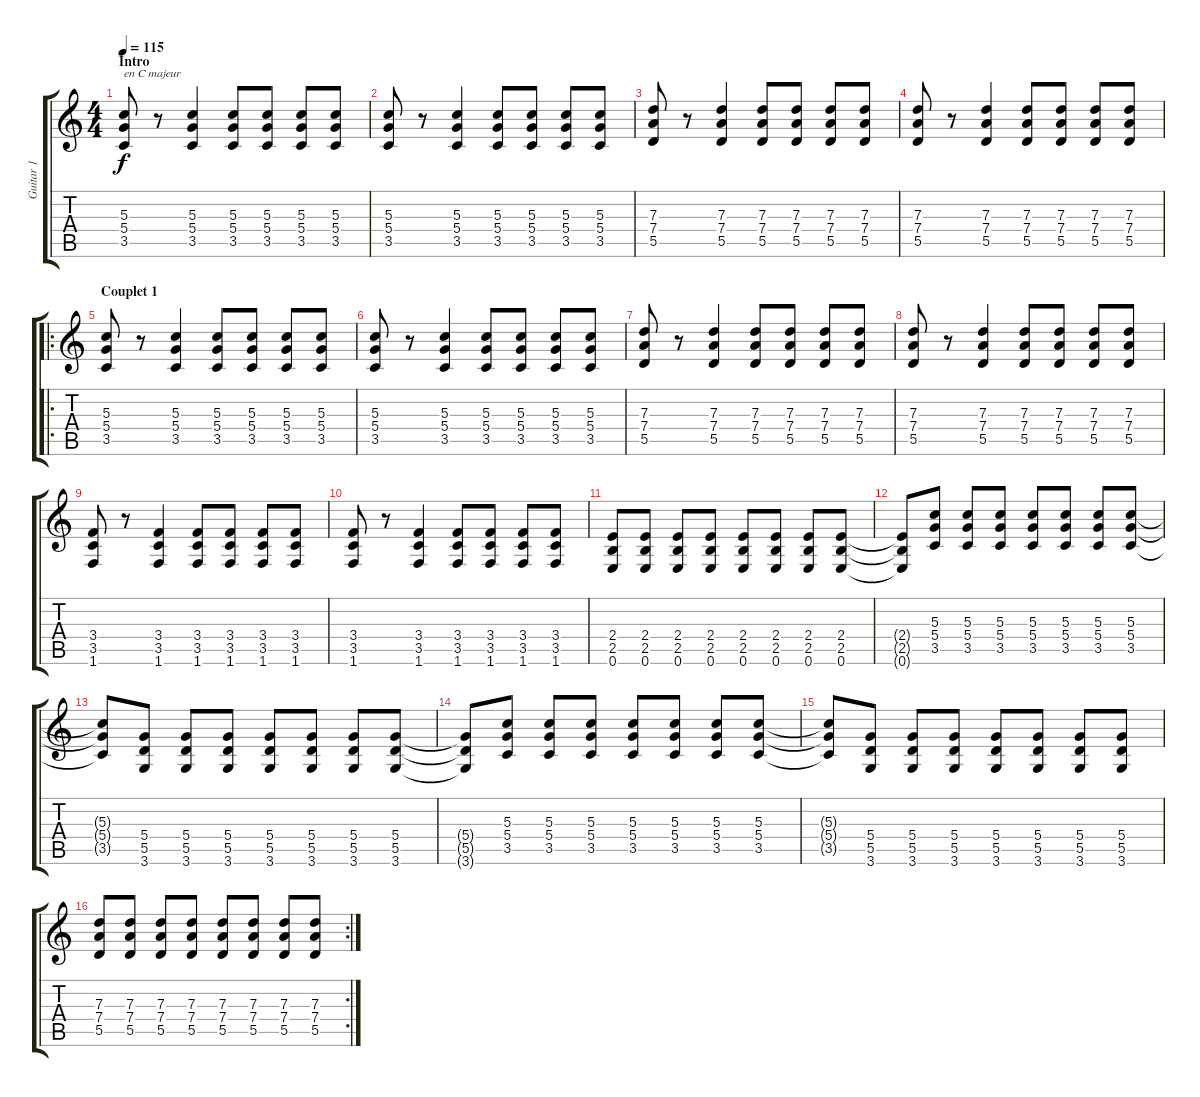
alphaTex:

\track ("Guitar 1" "Guitar 1") {instrument overdrivenguitar}
\staff {score tabs}
\tuning (E4 B3 G3 D3 A2 E2) {hide}
\ts (4 4)
\section ("" "Intro")
\tempo 115
\clef g2
\ks c
(5.3 5.4 3.5).8{txt "en C majeur" dy f instrument overdrivenguitar} r.8 (5.3 5.4 3.5).4 (5.3 5.4 3.5).8 (5.3 5.4 3.5).8 (5.3 5.4 3.5).8 (5.3 5.4 3.5).8 |
(5.3 5.4 3.5).8 r.8 (5.3 5.4 3.5).4 (5.3 5.4 3.5).8 (5.3 5.4 3.5).8 (5.3 5.4 3.5).8 (5.3 5.4 3.5).8 |
(7.3 7.4 5.5).8 r.8 (7.3 7.4 5.5).4 (7.3 7.4 5.5).8 (7.3 7.4 5.5).8 (7.3 7.4 5.5).8 (7.3 7.4 5.5).8 |
(7.3 7.4 5.5).8 r.8 (7.3 7.4 5.5).4 (7.3 7.4 5.5).8 (7.3 7.4 5.5).8 (7.3 7.4 5.5).8 (7.3 7.4 5.5).8 |
\ro
\section ("" "Couplet 1")
(5.3 5.4 3.5).8 r.8 (5.3 5.4 3.5).4 (5.3 5.4 3.5).8 (5.3 5.4 3.5).8 (5.3 5.4 3.5).8 (5.3 5.4 3.5).8 |
(5.3 5.4 3.5).8 r.8 (5.3 5.4 3.5).4 (5.3 5.4 3.5).8 (5.3 5.4 3.5).8 (5.3 5.4 3.5).8 (5.3 5.4 3.5).8 |
(7.3 7.4 5.5).8 r.8 (7.3 7.4 5.5).4 (7.3 7.4 5.5).8 (7.3 7.4 5.5).8 (7.3 7.4 5.5).8 (7.3 7.4 5.5).8 |
(7.3 7.4 5.5).8 r.8 (7.3 7.4 5.5).4 (7.3 7.4 5.5).8 (7.3 7.4 5.5).8 (7.3 7.4 5.5).8 (7.3 7.4 5.5).8 |
(3.4 3.5 1.6).8 r.8 (3.4 3.5 1.6).4 (3.4 3.5 1.6).8 (3.4 3.5 1.6).8 (3.4 3.5 1.6).8 (3.4 3.5 1.6).8 |
(3.4 3.5 1.6).8 r.8 (3.4 3.5 1.6).4 (3.4 3.5 1.6).8 (3.4 3.5 1.6).8 (3.4 3.5 1.6).8 (3.4 3.5 1.6).8 |
(2.4 2.5 0.6).8 (2.4 2.5 0.6).8 (2.4 2.5 0.6).8 (2.4 2.5 0.6).8 (2.4 2.5 0.6).8 (2.4 2.5 0.6).8 (2.4 2.5 0.6).8 (2.4 2.5 0.6).8 |
(2.4{t} 2.5{t} 0.6{t}).8 (5.3 5.4 3.5).8 (5.3 5.4 3.5).8 (5.3 5.4 3.5).8 (5.3 5.4 3.5).8 (5.3 5.4 3.5).8 (5.3 5.4 3.5).8 (5.3 5.4 3.5).8 |
(5.3{t} 5.4{t} 3.5{t}).8 (5.4 5.5 3.6).8 (5.4 5.5 3.6).8 (5.4 5.5 3.6).8 (5.4 5.5 3.6).8 (5.4 5.5 3.6).8 (5.4 5.5 3.6).8 (5.4 5.5 3.6).8 |
(5.4{t} 5.5{t} 3.6{t}).8 (5.3 5.4 3.5).8 (5.3 5.4 3.5).8 (5.3 5.4 3.5).8 (5.3 5.4 3.5).8 (5.3 5.4 3.5).8 (5.3 5.4 3.5).8 (5.3 5.4 3.5).8 |
(5.3{t} 5.4{t} 3.5{t}).8 (5.4 5.5 3.6).8 (5.4 5.5 3.6).8 (5.4 5.5 3.6).8 (5.4 5.5 3.6).8 (5.4 5.5 3.6).8 (5.4 5.5 3.6).8 (5.4 5.5 3.6).8 |
\rc 2
(7.3 7.4 5.5).8 (7.3 7.4 5.5).8 (7.3 7.4 5.5).8 (7.3 7.4 5.5).8 (7.3 7.4 5.5).8 (7.3 7.4 5.5).8 (7.3 7.4 5.5).8 (7.3 7.4 5.5).8
